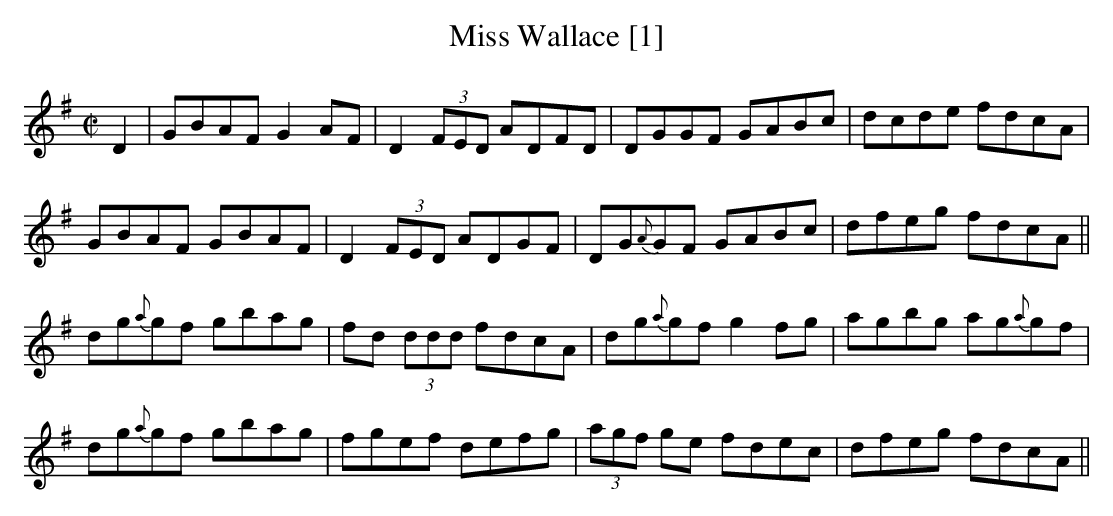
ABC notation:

X:1
T:Miss Wallace [1]
M:C|
L:1/8
K:G
D2|GBAF G2 AF|D2 (3FED ADFD|DGGF GABc|dcde fdcA|
GBAF GBAF|D2 (3FED ADGF|DG{A}GF GABc|dfeg fdcA||
dg{a}gf gbag|fd (3ddd fdcA|dg{a}gf g2 fg|agbg ag{a}gf |
dg{a}gf gbag|fgef defg|(3agf ge fdec|dfeg fdcA||
